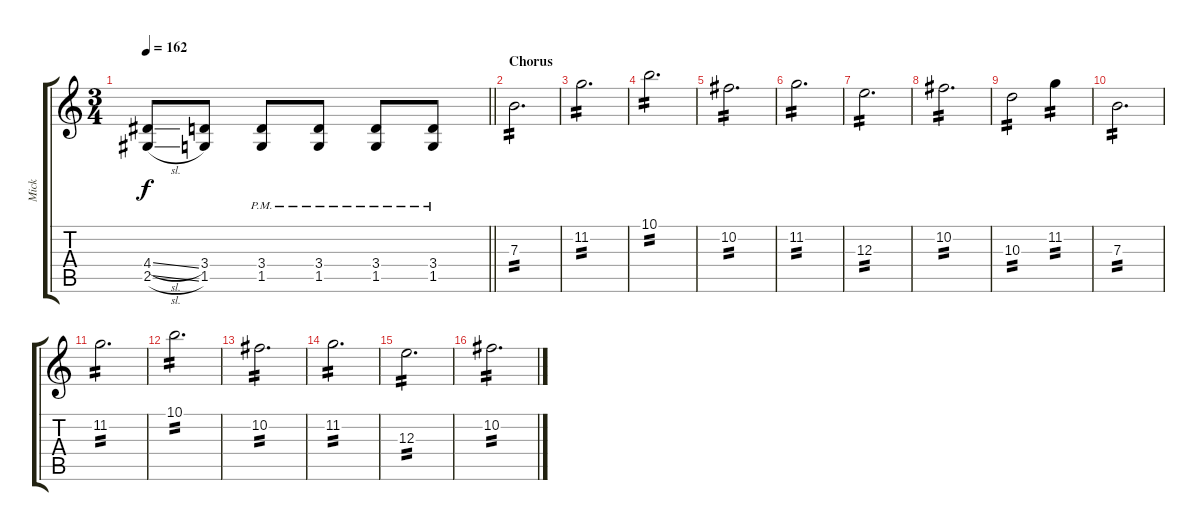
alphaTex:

\track ("Mick" "Mick") {instrument distortionguitar}
\staff {score tabs}
\tuning (Db4 Ab3 E3 B2 Gb2 B1) {hide}
\ts (3 4)
\tempo 162
\clef g2
\barLineRight lightlight
\ks c
(4.4{sl} 2.5{sl}).8{dy f} (3.4 1.5).8 (3.4{pm} 1.5{pm}).8 (3.4{pm} 1.5{pm}).8 (3.4{pm} 1.5{pm}).8 (3.4{pm} 1.5{pm}).8 |
\section ("" "Chorus")
7.3.2{d tp 2} |
11.2.2{d tp 2} |
10.1.2{d tp 2} |
10.2.2{d tp 2} |
11.2.2{d tp 2} |
12.3.2{d tp 2} |
10.2.2{d tp 2} |
10.3.2{tp 2} 11.2.4{tp 2} |
7.3.2{d tp 2} |
11.2.2{d tp 2} |
10.1.2{d tp 2} |
10.2.2{d tp 2} |
11.2.2{d tp 2} |
12.3.2{d tp 2} |
10.2.2{d tp 2}
